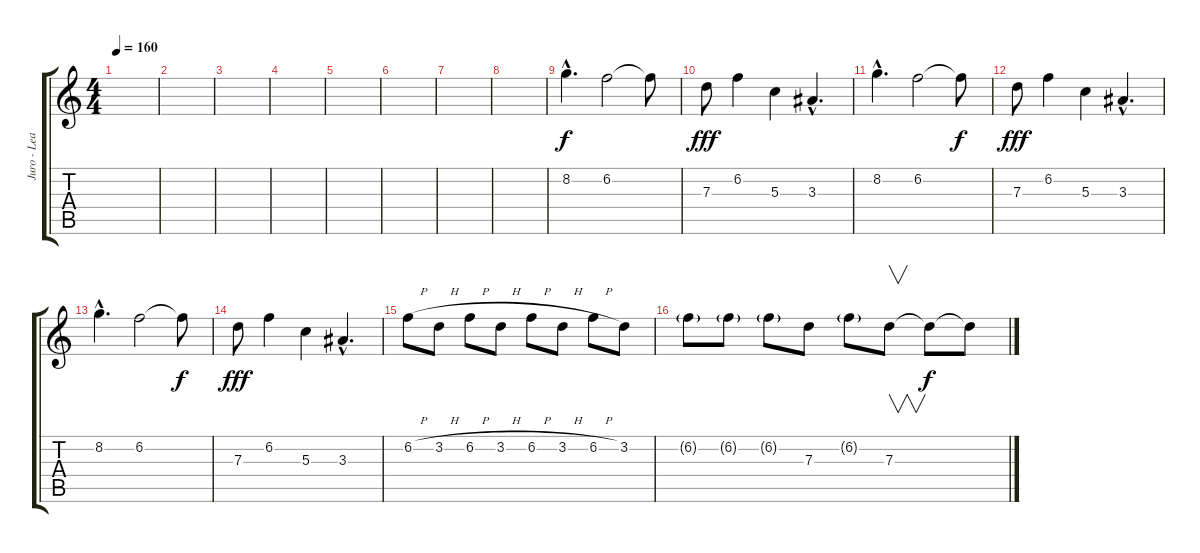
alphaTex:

\track ("Juro - Lead" "Juro - Lea") {instrument overdrivenguitar}
\staff {score tabs}
\tuning (E4 B3 G3 D3 A2 E2) {hide}
\ts (4 4)
\tempo 160
\clef g2
\ks c
|
|
|
|
|
|
|
|
8.2{hac}.4{d} 6.2.2 6.2{t}.8{dy f} |
7.3.8{dy fff} 6.2.4 5.3.4 3.3{hac}.4{d} |
8.2{hac}.4{d} 6.2.2 6.2{t}.8{dy f} |
7.3.8{dy fff} 6.2.4 5.3.4 3.3{hac}.4{d} |
8.2{hac}.4{d} 6.2.2 6.2{t}.8{dy f} |
7.3.8{dy fff} 6.2.4 5.3.4 3.3{hac}.4{d} |
6.2{h}.8 3.2{h}.8 6.2{h}.8 3.2{h}.8 6.2{h}.8 3.2{h}.8 6.2{h}.8 3.2.8 |
6.2{g}.8 6.2{g}.8 6.2{g}.8 7.3.8 6.2{g}.8 7.3.8{v} 7.3{t}.8{dy f} 7.3{t}.8
